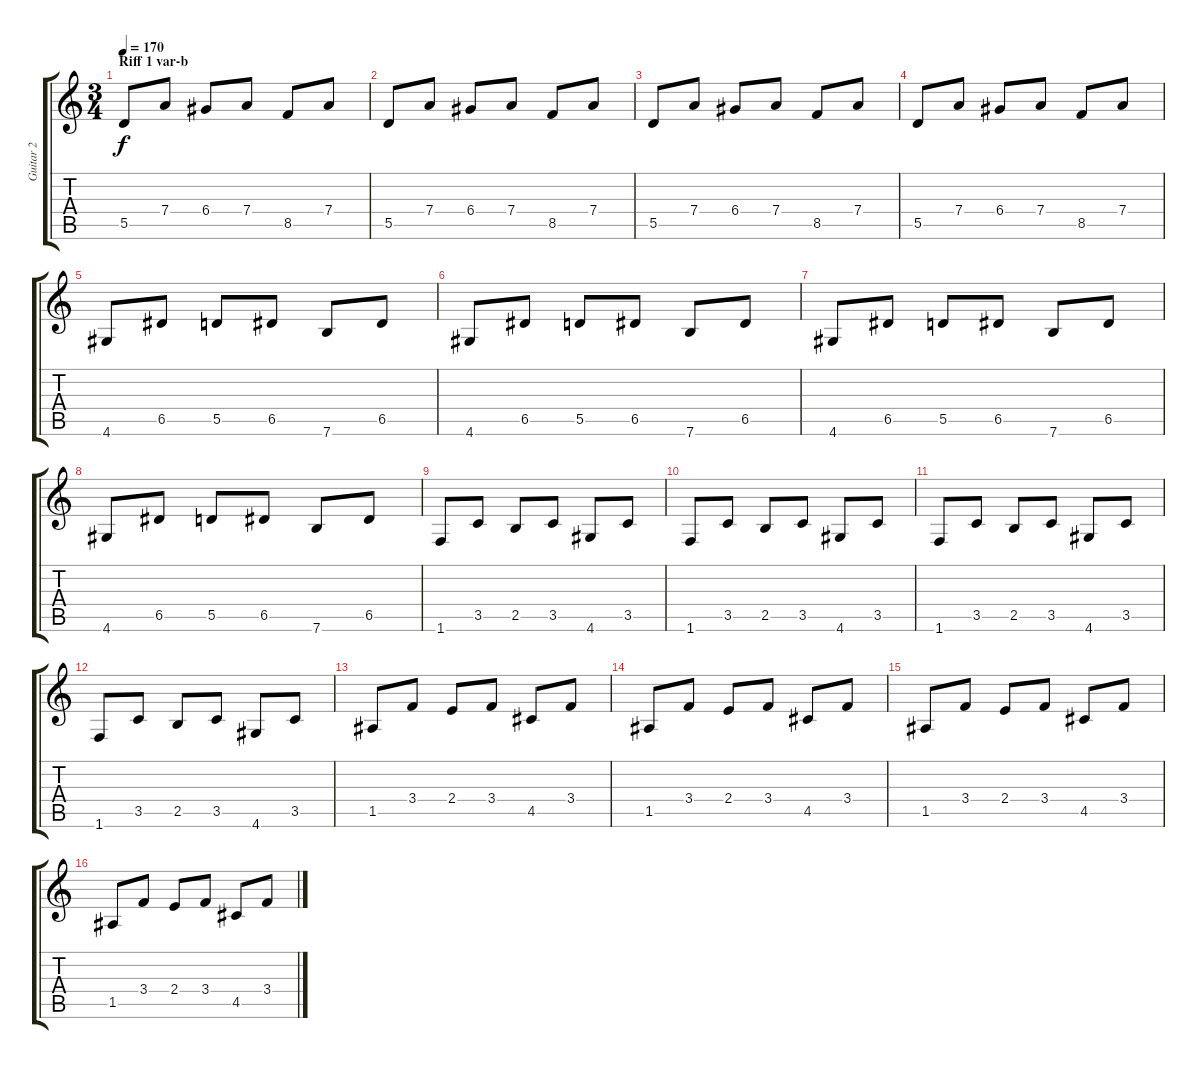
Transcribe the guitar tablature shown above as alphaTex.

\track ("Guitar 2" "Guitar 2") {instrument overdrivenguitar}
\staff {score tabs}
\tuning (E4 B3 G3 D3 A2 E2) {hide}
\ts (3 4)
\section ("" "Riff 1 var-b")
\tempo 170
\clef g2
\ks c
5.5.8{dy f} 7.4.8 6.4.8 7.4.8 8.5.8 7.4.8 |
5.5.8 7.4.8 6.4.8 7.4.8 8.5.8 7.4.8 |
5.5.8 7.4.8 6.4.8 7.4.8 8.5.8 7.4.8 |
5.5.8 7.4.8 6.4.8 7.4.8 8.5.8 7.4.8 |
4.6.8 6.5.8 5.5.8 6.5.8 7.6.8 6.5.8 |
4.6.8 6.5.8 5.5.8 6.5.8 7.6.8 6.5.8 |
4.6.8 6.5.8 5.5.8 6.5.8 7.6.8 6.5.8 |
4.6.8 6.5.8 5.5.8 6.5.8 7.6.8 6.5.8 |
1.6.8 3.5.8 2.5.8 3.5.8 4.6.8 3.5.8 |
1.6.8 3.5.8 2.5.8 3.5.8 4.6.8 3.5.8 |
1.6.8 3.5.8 2.5.8 3.5.8 4.6.8 3.5.8 |
1.6.8 3.5.8 2.5.8 3.5.8 4.6.8 3.5.8 |
1.5.8 3.4.8 2.4.8 3.4.8 4.5.8 3.4.8 |
1.5.8 3.4.8 2.4.8 3.4.8 4.5.8 3.4.8 |
1.5.8 3.4.8 2.4.8 3.4.8 4.5.8 3.4.8 |
1.5.8 3.4.8 2.4.8 3.4.8 4.5.8 3.4.8
